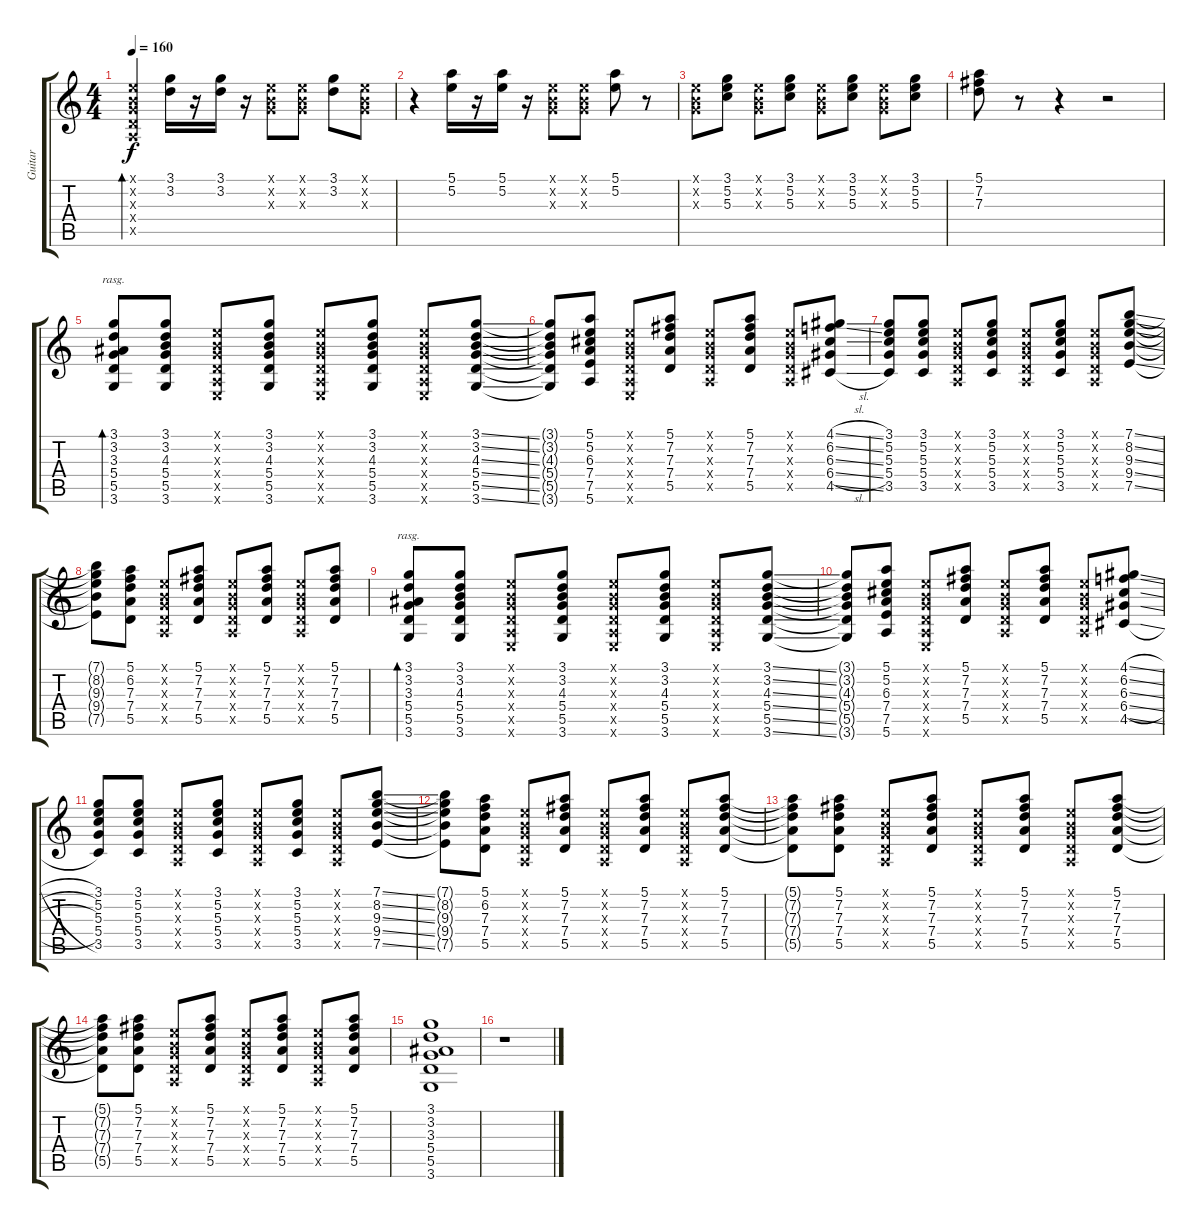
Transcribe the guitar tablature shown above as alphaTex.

\track ("Guitar" "Guitar") {instrument electricguitarclean}
\staff {score tabs}
\tuning (E4 B3 G3 D3 A2 E2) {hide}
\ts (4 4)
\tempo 160
\clef g2
\ks c
(0.1{x} 0.2{x} 0.3{x} 0.4{x} 0.5{x}).4{bd 480 dy f volume 16} (3.1 3.2).16 r.16 (3.1 3.2).16 r.16 (0.1{x} 0.2{x} 0.3{x}).8 (0.1{x} 0.2{x} 0.3{x}).8 (3.1 3.2).8 (0.1{x} 0.2{x} 0.3{x}).8 |
r.4 (5.1 5.2).16 r.16 (5.1 5.2).16 r.16 (0.1{x} 0.2{x} 0.3{x}).8 (0.1{x} 0.2{x} 0.3{x}).8 (5.1 5.2).8 r.8 |
(0.1{x} 0.2{x} 0.3{x}).8 (3.1 5.2 5.3).8 (0.1{x} 0.2{x} 0.3{x}).8 (3.1 5.2 5.3).8 (0.1{x} 0.2{x} 0.3{x}).8 (3.1 5.2 5.3).8 (0.1{x} 0.2{x} 0.3{x}).8 (3.1 5.2 5.3).8 |
(5.1 7.2 7.3).8 r.8 r.4 r.2 |
(3.1 3.2 3.3 5.4 5.5 3.6).8{bd 480 rasg ii volume 7} (3.1 3.2 4.3 5.4 5.5 3.6).8 (0.1{x} 0.2{x} 0.3{x} 0.4{x} 0.5{x} 0.6{x}).8 (3.1 3.2 4.3 5.4 5.5 3.6).8 (0.1{x} 0.2{x} 0.3{x} 0.4{x} 0.5{x} 0.6{x}).8 (3.1 3.2 4.3 5.4 5.5 3.6).8 (0.1{x} 0.2{x} 0.3{x} 0.4{x} 0.5{x} 0.6{x}).8 (3.1{ss} 3.2{ss} 4.3{ss} 5.4{ss} 5.5{ss} 3.6{ss}).8 |
(3.1{t} 3.2{t} 4.3{t} 5.4{t} 5.5{t} 3.6{t}).8 (5.1 5.2 6.3 7.4 7.5 5.6).8 (0.1{x} 0.2{x} 0.3{x} 0.4{x} 0.5{x} 0.6{x}).8 (5.1 7.2 7.3 7.4 5.5).8 (0.1{x} 0.2{x} 0.3{x} 0.4{x} 0.5{x}).8 (5.1 7.2 7.3 7.4 5.5).8 (0.1{x} 0.2{x} 0.3{x} 0.4{x} 0.5{x}).8 (4.1{sl} 6.2{sl} 6.3{sl} 6.4{sl} 4.5{sl}).8 |
(3.1 5.2 5.3 5.4 3.5).8 (3.1 5.2 5.3 5.4 3.5).8 (0.1{x} 0.2{x} 0.3{x} 0.4{x} 0.5{x}).8 (3.1 5.2 5.3 5.4 3.5).8 (0.1{x} 0.2{x} 0.3{x} 0.4{x} 0.5{x}).8 (3.1 5.2 5.3 5.4 3.5).8 (0.1{x} 0.2{x} 0.3{x} 0.4{x} 0.5{x}).8 (7.1{ss} 8.2{ss} 9.3{ss} 9.4{ss} 7.5{ss}).8 |
(7.1{t} 8.2{t} 9.3{t} 9.4{t} 7.5{t}).8 (5.1 6.2 7.3 7.4 5.5).8 (0.1{x} 0.2{x} 0.3{x} 0.4{x} 0.5{x}).8 (5.1 7.2 7.3 7.4 5.5).8 (0.1{x} 0.2{x} 0.3{x} 0.4{x} 0.5{x}).8 (5.1 7.2 7.3 7.4 5.5).8 (0.1{x} 0.2{x} 0.3{x} 0.4{x} 0.5{x}).8 (5.1 7.2 7.3 7.4 5.5).8 |
(3.1 3.2 3.3 5.4 5.5 3.6).8{bd 480 rasg ii} (3.1 3.2 4.3 5.4 5.5 3.6).8 (0.1{x} 0.2{x} 0.3{x} 0.4{x} 0.5{x} 0.6{x}).8 (3.1 3.2 4.3 5.4 5.5 3.6).8 (0.1{x} 0.2{x} 0.3{x} 0.4{x} 0.5{x} 0.6{x}).8 (3.1 3.2 4.3 5.4 5.5 3.6).8 (0.1{x} 0.2{x} 0.3{x} 0.4{x} 0.5{x} 0.6{x}).8 (3.1{ss} 3.2{ss} 4.3{ss} 5.4{ss} 5.5{ss} 3.6{ss}).8 |
(3.1{t} 3.2{t} 4.3{t} 5.4{t} 5.5{t} 3.6{t}).8 (5.1 5.2 6.3 7.4 7.5 5.6).8 (0.1{x} 0.2{x} 0.3{x} 0.4{x} 0.5{x} 0.6{x}).8 (5.1 7.2 7.3 7.4 5.5).8 (0.1{x} 0.2{x} 0.3{x} 0.4{x} 0.5{x}).8 (5.1 7.2 7.3 7.4 5.5).8 (0.1{x} 0.2{x} 0.3{x} 0.4{x} 0.5{x}).8 (4.1{sl} 6.2{sl} 6.3{sl} 6.4{sl} 4.5{sl}).8 |
(3.1 5.2 5.3 5.4 3.5).8 (3.1 5.2 5.3 5.4 3.5).8 (0.1{x} 0.2{x} 0.3{x} 0.4{x} 0.5{x}).8 (3.1 5.2 5.3 5.4 3.5).8 (0.1{x} 0.2{x} 0.3{x} 0.4{x} 0.5{x}).8 (3.1 5.2 5.3 5.4 3.5).8 (0.1{x} 0.2{x} 0.3{x} 0.4{x} 0.5{x}).8 (7.1{ss} 8.2{ss} 9.3{ss} 9.4{ss} 7.5{ss}).8 |
(7.1{t} 8.2{t} 9.3{t} 9.4{t} 7.5{t}).8 (5.1 6.2 7.3 7.4 5.5).8 (0.1{x} 0.2{x} 0.3{x} 0.4{x} 0.5{x}).8 (5.1 7.2 7.3 7.4 5.5).8 (0.1{x} 0.2{x} 0.3{x} 0.4{x} 0.5{x}).8 (5.1 7.2 7.3 7.4 5.5).8 (0.1{x} 0.2{x} 0.3{x} 0.4{x} 0.5{x}).8 (5.1 7.2 7.3 7.4 5.5).8 |
(5.1{t} 7.2{t} 7.3{t} 7.4{t} 5.5{t}).8 (5.1 7.2 7.3 7.4 5.5).8 (0.1{x} 0.2{x} 0.3{x} 0.4{x} 0.5{x}).8 (5.1 7.2 7.3 7.4 5.5).8 (0.1{x} 0.2{x} 0.3{x} 0.4{x} 0.5{x}).8 (5.1 7.2 7.3 7.4 5.5).8 (0.1{x} 0.2{x} 0.3{x} 0.4{x} 0.5{x}).8 (5.1 7.2 7.3 7.4 5.5).8 |
(5.1{t} 7.2{t} 7.3{t} 7.4{t} 5.5{t}).8 (5.1 7.2 7.3 7.4 5.5).8 (0.1{x} 0.2{x} 0.3{x} 0.4{x} 0.5{x}).8 (5.1 7.2 7.3 7.4 5.5).8 (0.1{x} 0.2{x} 0.3{x} 0.4{x} 0.5{x}).8 (5.1 7.2 7.3 7.4 5.5).8 (0.1{x} 0.2{x} 0.3{x} 0.4{x} 0.5{x}).8 (5.1 7.2 7.3 7.4 5.5).8 |
(3.1 3.2 3.3 5.4 5.5 3.6).1 |
r.1
